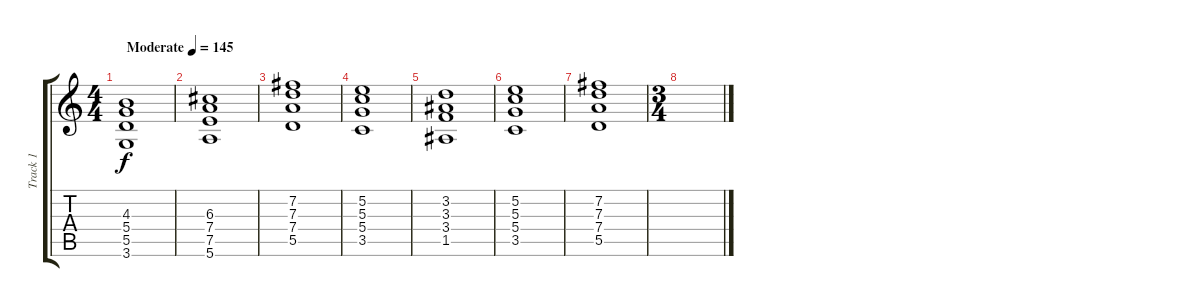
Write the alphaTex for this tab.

\track ("Track 1" "Track 1") {instrument electricguitarclean}
\staff {score tabs}
\tuning (E4 B3 G3 D3 A2 E2) {hide}
\ts (4 4)
\tempo (145 "Moderate")
\tempo 130
\tempo (145 "Moderate")
\clef g2
\ks c
(4.3 5.4 5.5 3.6).1{dy f instrument electricguitarclean} |
(6.3 7.4 7.5 5.6).1 |
(7.2 7.3 7.4 5.5).1 |
(5.2 5.3 5.4 3.5).1 |
(3.2 3.3 3.4 1.5).1 |
(5.2 5.3 5.4 3.5).1 |
(7.2 7.3 7.4 5.5).1 |
\ts (3 4)
